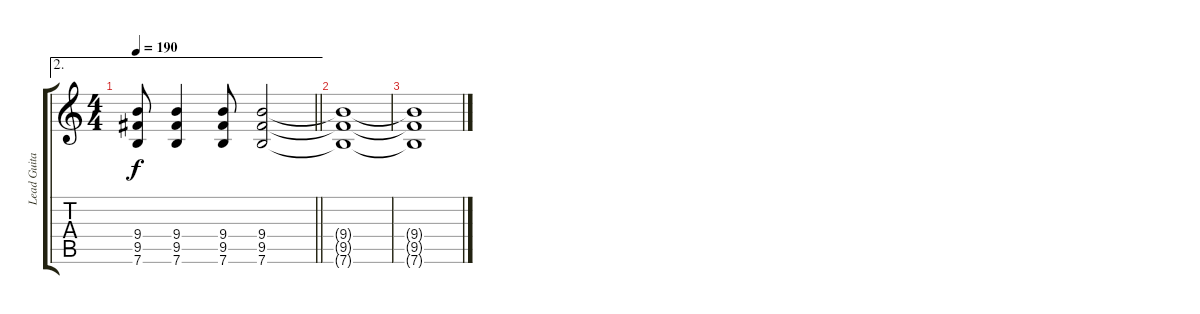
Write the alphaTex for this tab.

\track ("Lead Guitar (Phillip)" "Lead Guita") {instrument distortionguitar}
\staff {score tabs}
\tuning (E4 B3 G3 D3 A2 E2) {hide}
\ae 2
\ts (4 4)
\tempo 190
\clef g2
\barLineRight lightlight
\ks c
(9.4 9.5 7.6).8{dy f} (9.4 9.5 7.6).4 (9.4 9.5 7.6).8 (9.4 9.5 7.6).2 |
(9.4{t} 9.5{t} 7.6{t}).1 |
(9.4{t} 9.5{t} 7.6{t}).1
